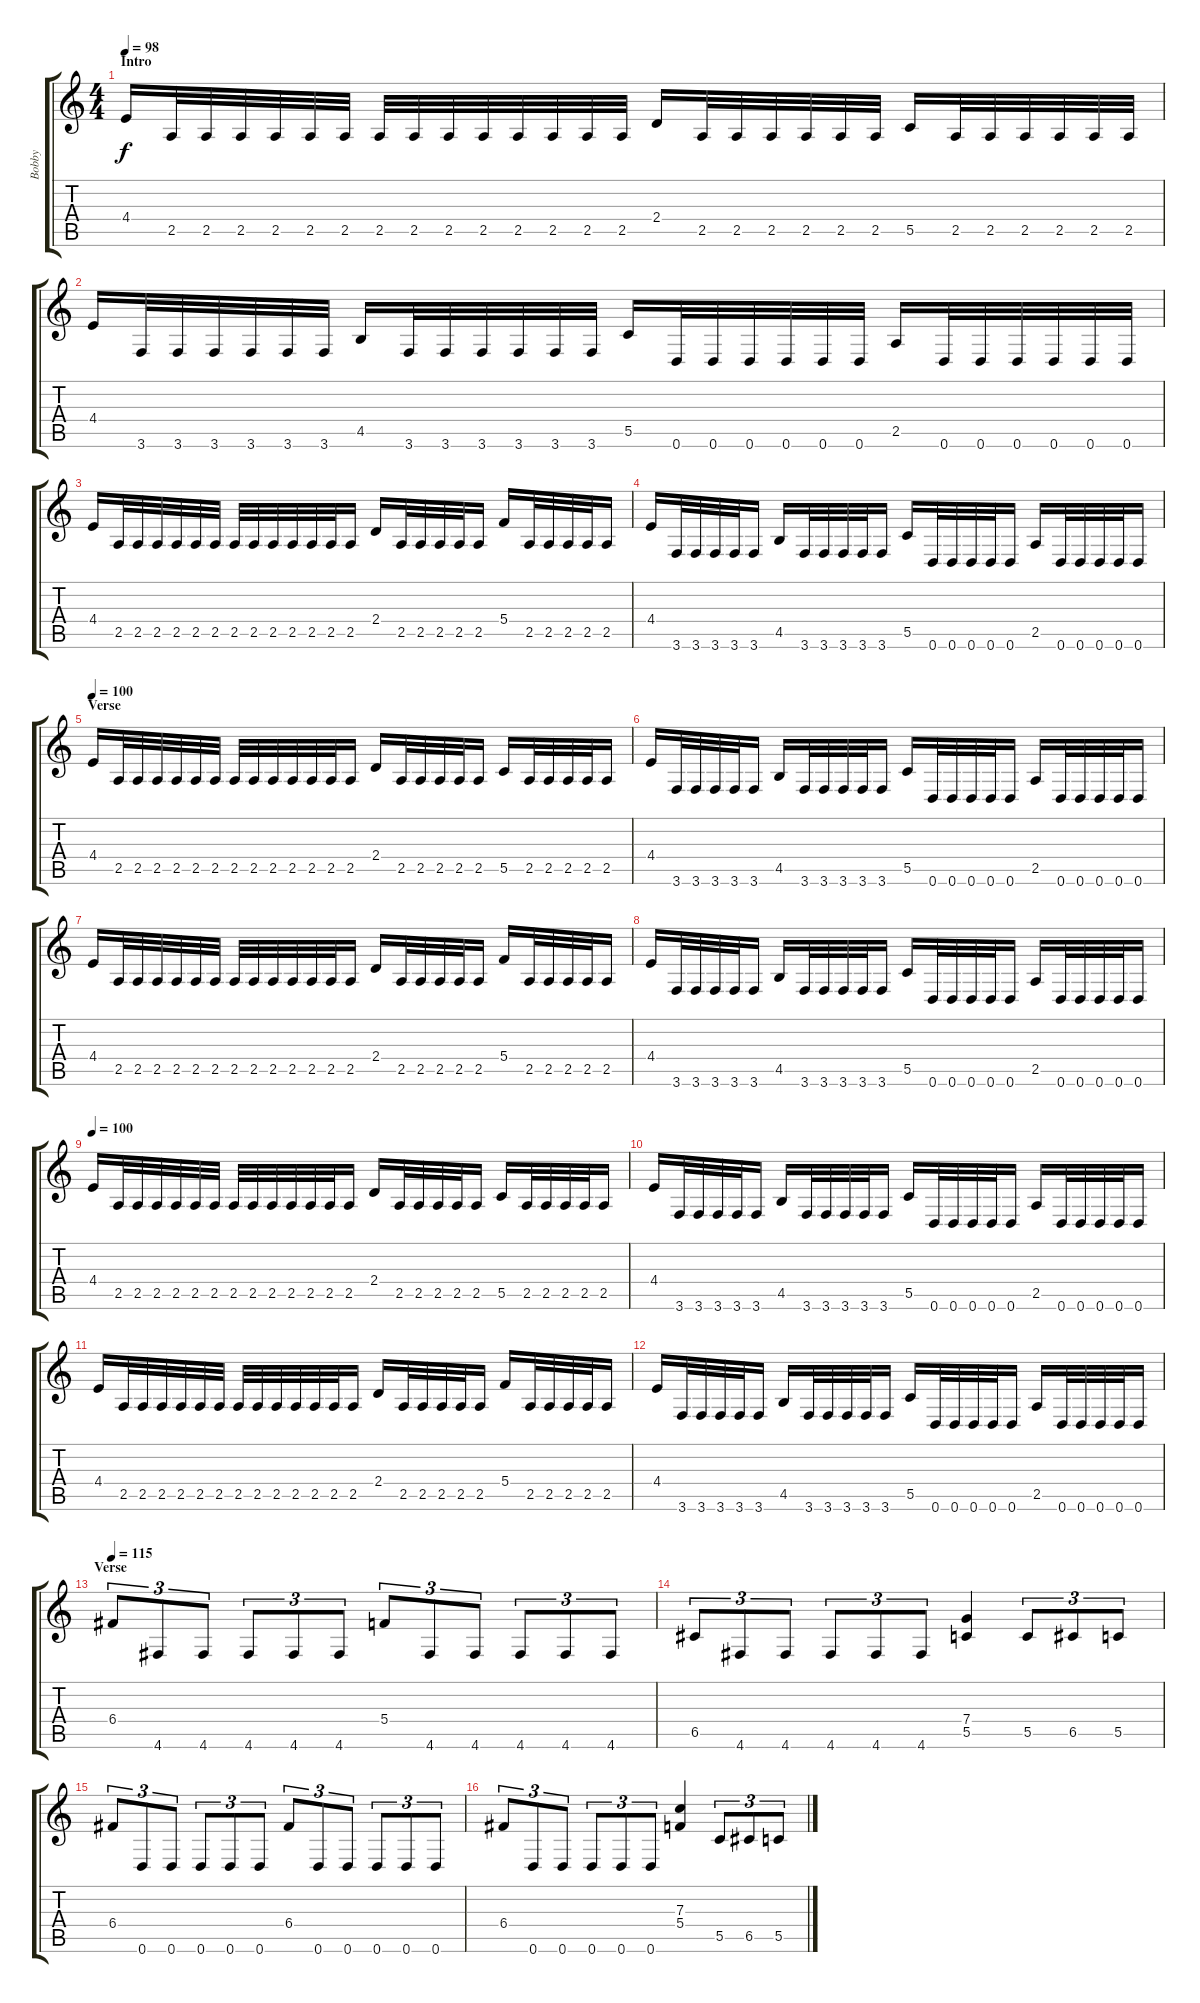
\track ("Bobby" "Bobby") {instrument overdrivenguitar}
\staff {score tabs}
\tuning (D4 A3 F3 C3 G2 D2) {hide}
\ts (4 4)
\section ("" "Intro")
\tempo 98
\clef g2
\ks c
4.4.16{dy f instrument overdrivenguitar} 2.5.32 2.5.32 2.5.32 2.5.32 2.5.32 2.5.32 2.5.32 2.5.32 2.5.32 2.5.32 2.5.32 2.5.32 2.5.32 2.5.32 2.4.16 2.5.32 2.5.32 2.5.32 2.5.32 2.5.32 2.5.32 5.5.16 2.5.32 2.5.32 2.5.32 2.5.32 2.5.32 2.5.32 |
4.4.16 3.6.32 3.6.32 3.6.32 3.6.32 3.6.32 3.6.32 4.5.16 3.6.32 3.6.32 3.6.32 3.6.32 3.6.32 3.6.32 5.5.16 0.6.32 0.6.32 0.6.32 0.6.32 0.6.32 0.6.32 2.5.16 0.6.32 0.6.32 0.6.32 0.6.32 0.6.32 0.6.32 |
4.4.16 2.5.32 2.5.32 2.5.32 2.5.32 2.5.32 2.5.32 2.5.32 2.5.32 2.5.32 2.5.32 2.5.32 2.5.32 2.5.16 2.4.16 2.5.32 2.5.32 2.5.32 2.5.32 2.5.16 5.4.16 2.5.32 2.5.32 2.5.32 2.5.32 2.5.16 |
4.4.16 3.6.32 3.6.32 3.6.32 3.6.32 3.6.16 4.5.16 3.6.32 3.6.32 3.6.32 3.6.32 3.6.16 5.5.16 0.6.32 0.6.32 0.6.32 0.6.32 0.6.16 2.5.16 0.6.32 0.6.32 0.6.32 0.6.32 0.6.16 |
\section ("" "Verse")
\tempo 100
4.4.16 2.5.32 2.5.32 2.5.32 2.5.32 2.5.32 2.5.32 2.5.32 2.5.32 2.5.32 2.5.32 2.5.32 2.5.32 2.5.16 2.4.16 2.5.32 2.5.32 2.5.32 2.5.32 2.5.16 5.5.16 2.5.32 2.5.32 2.5.32 2.5.32 2.5.16 |
4.4.16 3.6.32 3.6.32 3.6.32 3.6.32 3.6.16 4.5.16 3.6.32 3.6.32 3.6.32 3.6.32 3.6.16 5.5.16 0.6.32 0.6.32 0.6.32 0.6.32 0.6.16 2.5.16 0.6.32 0.6.32 0.6.32 0.6.32 0.6.16 |
4.4.16 2.5.32 2.5.32 2.5.32 2.5.32 2.5.32 2.5.32 2.5.32 2.5.32 2.5.32 2.5.32 2.5.32 2.5.32 2.5.16 2.4.16 2.5.32 2.5.32 2.5.32 2.5.32 2.5.16 5.4.16 2.5.32 2.5.32 2.5.32 2.5.32 2.5.16 |
4.4.16 3.6.32 3.6.32 3.6.32 3.6.32 3.6.16 4.5.16 3.6.32 3.6.32 3.6.32 3.6.32 3.6.16 5.5.16 0.6.32 0.6.32 0.6.32 0.6.32 0.6.16 2.5.16 0.6.32 0.6.32 0.6.32 0.6.32 0.6.16 |
\tempo 100
4.4.16 2.5.32 2.5.32 2.5.32 2.5.32 2.5.32 2.5.32 2.5.32 2.5.32 2.5.32 2.5.32 2.5.32 2.5.32 2.5.16 2.4.16 2.5.32 2.5.32 2.5.32 2.5.32 2.5.16 5.5.16 2.5.32 2.5.32 2.5.32 2.5.32 2.5.16 |
4.4.16 3.6.32 3.6.32 3.6.32 3.6.32 3.6.16 4.5.16 3.6.32 3.6.32 3.6.32 3.6.32 3.6.16 5.5.16 0.6.32 0.6.32 0.6.32 0.6.32 0.6.16 2.5.16 0.6.32 0.6.32 0.6.32 0.6.32 0.6.16 |
4.4.16 2.5.32 2.5.32 2.5.32 2.5.32 2.5.32 2.5.32 2.5.32 2.5.32 2.5.32 2.5.32 2.5.32 2.5.32 2.5.16 2.4.16 2.5.32 2.5.32 2.5.32 2.5.32 2.5.16 5.4.16 2.5.32 2.5.32 2.5.32 2.5.32 2.5.16 |
4.4.16 3.6.32 3.6.32 3.6.32 3.6.32 3.6.16 4.5.16 3.6.32 3.6.32 3.6.32 3.6.32 3.6.16 5.5.16 0.6.32 0.6.32 0.6.32 0.6.32 0.6.16 2.5.16 0.6.32 0.6.32 0.6.32 0.6.32 0.6.16 |
\section ("" "Verse")
\tempo 115
6.4.8{tu (3 2)} 4.6.8{tu (3 2)} 4.6.8{tu (3 2)} 4.6.8{tu (3 2)} 4.6.8{tu (3 2)} 4.6.8{tu (3 2)} 5.4.8{tu (3 2)} 4.6.8{tu (3 2)} 4.6.8{tu (3 2)} 4.6.8{tu (3 2)} 4.6.8{tu (3 2)} 4.6.8{tu (3 2)} |
6.5.8{tu (3 2)} 4.6.8{tu (3 2)} 4.6.8{tu (3 2)} 4.6.8{tu (3 2)} 4.6.8{tu (3 2)} 4.6.8{tu (3 2)} (7.4 5.5).4 5.5.8{tu (3 2)} 6.5.8{tu (3 2)} 5.5.8{tu (3 2)} |
6.4.8{tu (3 2)} 0.6.8{tu (3 2)} 0.6.8{tu (3 2)} 0.6.8{tu (3 2)} 0.6.8{tu (3 2)} 0.6.8{tu (3 2)} 6.4.8{tu (3 2)} 0.6.8{tu (3 2)} 0.6.8{tu (3 2)} 0.6.8{tu (3 2)} 0.6.8{tu (3 2)} 0.6.8{tu (3 2)} |
6.4.8{tu (3 2)} 0.6.8{tu (3 2)} 0.6.8{tu (3 2)} 0.6.8{tu (3 2)} 0.6.8{tu (3 2)} 0.6.8{tu (3 2)} (7.3 5.4).4 5.5.8{tu (3 2)} 6.5.8{tu (3 2)} 5.5.8{tu (3 2)}
